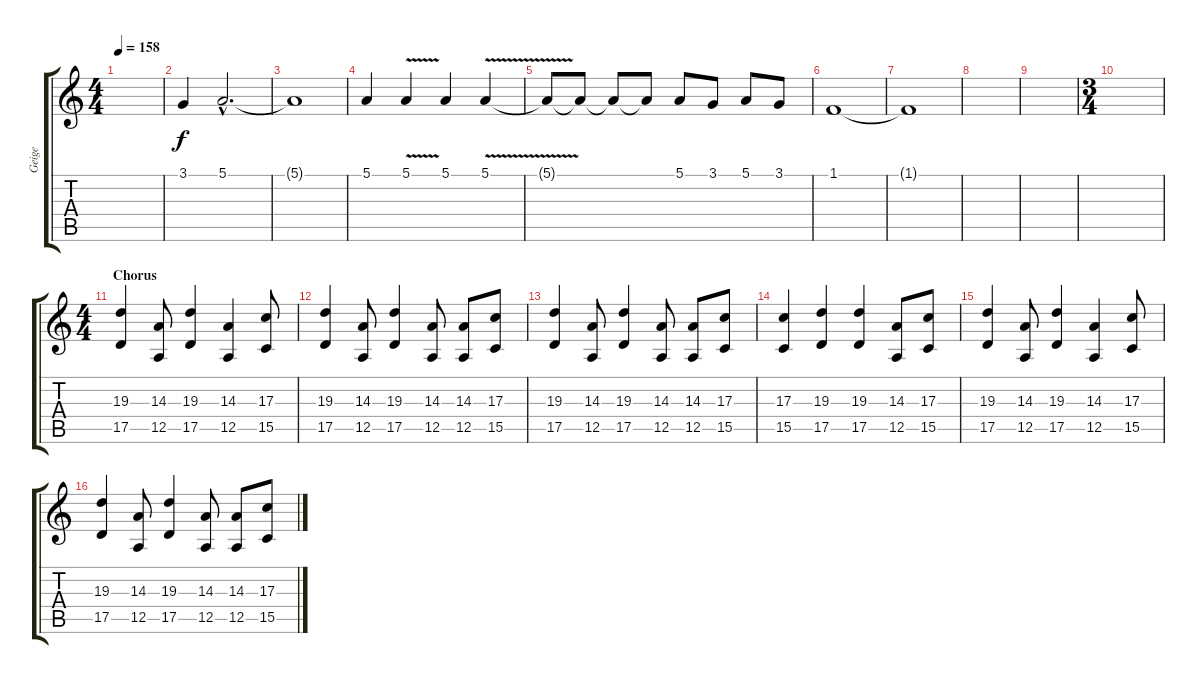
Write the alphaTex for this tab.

\track ("Geige" "Geige") {instrument violin}
\staff {score tabs}
\tuning (E4 B3 G3 D3 A2 D2) {hide}
\ts (4 4)
\tempo 158
\clef g2
\ks c
|
3.1.4 5.1{hac}.2{d} |
5.1{t}.1 |
5.1.4 5.1{v}.4 5.1.4 5.1{v}.4 |
5.1{t}.8 5.1{t}.8 5.1{t}.8 5.1{t}.8 5.1.8 3.1.8 5.1.8 3.1.8 |
1.1.1 |
1.1{t}.1{volume 0} |
|
|
\ts (3 4)
|
\ts (4 4)
\section ("" "Chorus")
(19.3 17.5).4{volume 12} (14.3 12.5).8 (19.3 17.5).4 (14.3 12.5).4 (17.3 15.5).8 |
(19.3 17.5).4 (14.3 12.5).8 (19.3 17.5).4 (14.3 12.5).8 (14.3 12.5).8 (17.3 15.5).8 |
(19.3 17.5).4 (14.3 12.5).8 (19.3 17.5).4 (14.3 12.5).8 (14.3 12.5).8 (17.3 15.5).8 |
(17.3 15.5).4 (19.3 17.5).4 (19.3 17.5).4 (14.3 12.5).8 (17.3 15.5).8 |
(19.3 17.5).4 (14.3 12.5).8 (19.3 17.5).4 (14.3 12.5).4 (17.3 15.5).8 |
(19.3 17.5).4 (14.3 12.5).8 (19.3 17.5).4 (14.3 12.5).8 (14.3 12.5).8 (17.3 15.5).8
